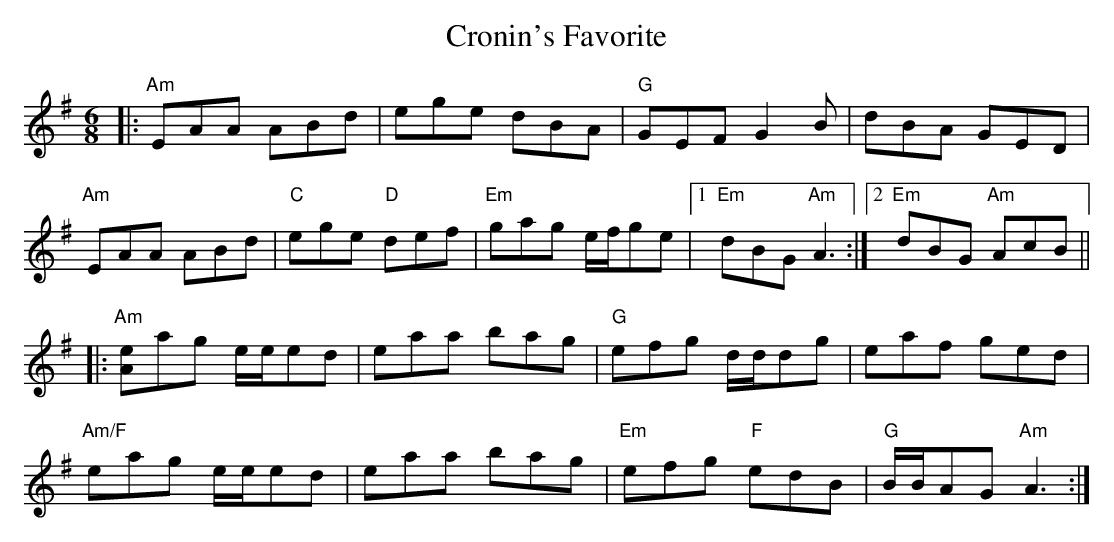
X:1
T: Cronin's Favorite
M: 6/8
L: 1/8
K: A Dor
|:\
"Am"EAA ABd|ege dBA|"G"GEF G2B|dBA GED|
"Am"EAA ABd|"C"ege "D"def|"Em"gag e/f/ge|1\
"Em"dBG "Am"A3:|2"Em"dBG "Am"AcB||
|:\
"Am"[Ae]ag e/e/ed|eaa bag|"G"efg d/d/dg|eaf ged|
"Am/F"eag e/e/ed|eaa bag|"Em"efg "F"edB|"G"B/B/AG "Am"A3:|
